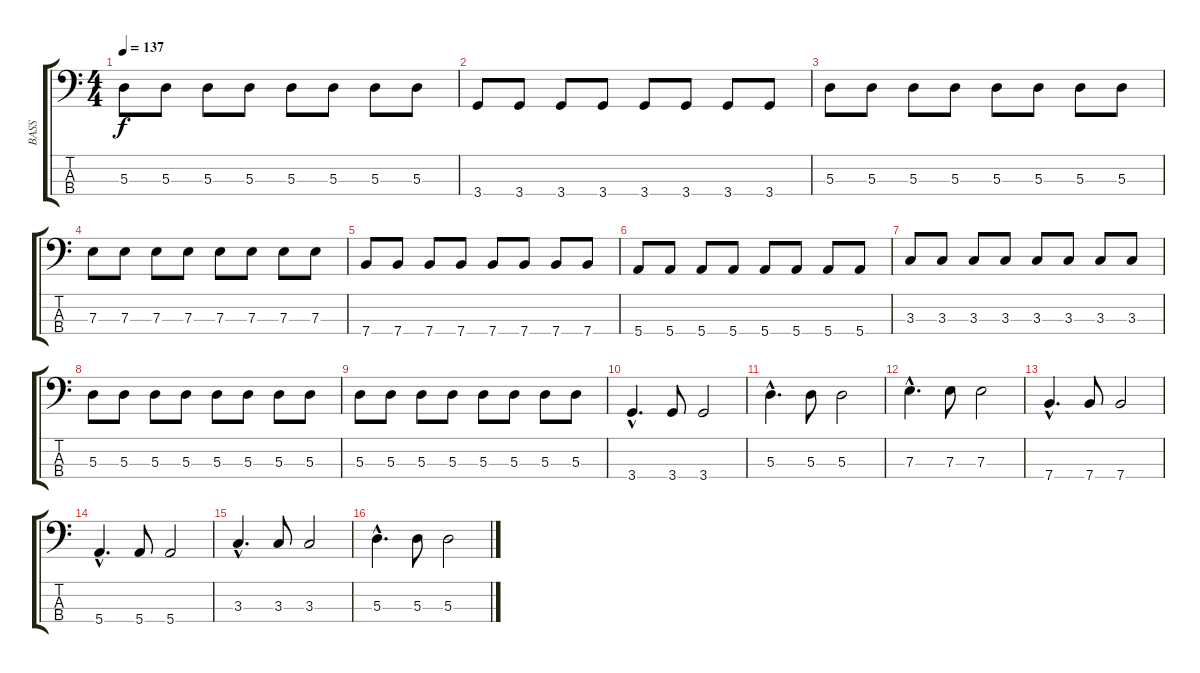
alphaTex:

\track ("BASS" "BASS") {instrument electricbassfinger}
\staff {score tabs}
\tuning (G2 D2 A1 E1) {hide}
\ts (4 4)
\tempo 137
\clef f4
\ks c
5.3.8{dy f} 5.3.8 5.3.8 5.3.8 5.3.8 5.3.8 5.3.8 5.3.8 |
3.4.8 3.4.8 3.4.8 3.4.8 3.4.8 3.4.8 3.4.8 3.4.8 |
5.3.8 5.3.8 5.3.8 5.3.8 5.3.8 5.3.8 5.3.8 5.3.8 |
7.3.8 7.3.8 7.3.8 7.3.8 7.3.8 7.3.8 7.3.8 7.3.8 |
7.4.8 7.4.8 7.4.8 7.4.8 7.4.8 7.4.8 7.4.8 7.4.8 |
5.4.8 5.4.8 5.4.8 5.4.8 5.4.8 5.4.8 5.4.8 5.4.8 |
3.3.8 3.3.8 3.3.8 3.3.8 3.3.8 3.3.8 3.3.8 3.3.8 |
5.3.8 5.3.8 5.3.8 5.3.8 5.3.8 5.3.8 5.3.8 5.3.8 |
5.3.8 5.3.8 5.3.8 5.3.8 5.3.8 5.3.8 5.3.8 5.3.8 |
3.4{hac}.4{d} 3.4.8 3.4.2 |
5.3{hac}.4{d} 5.3.8 5.3.2 |
7.3{hac}.4{d} 7.3.8 7.3.2 |
7.4{hac}.4{d} 7.4.8 7.4.2 |
5.4{hac}.4{d} 5.4.8 5.4.2 |
3.3{hac}.4{d} 3.3.8 3.3.2 |
5.3{hac}.4{d} 5.3.8 5.3.2
